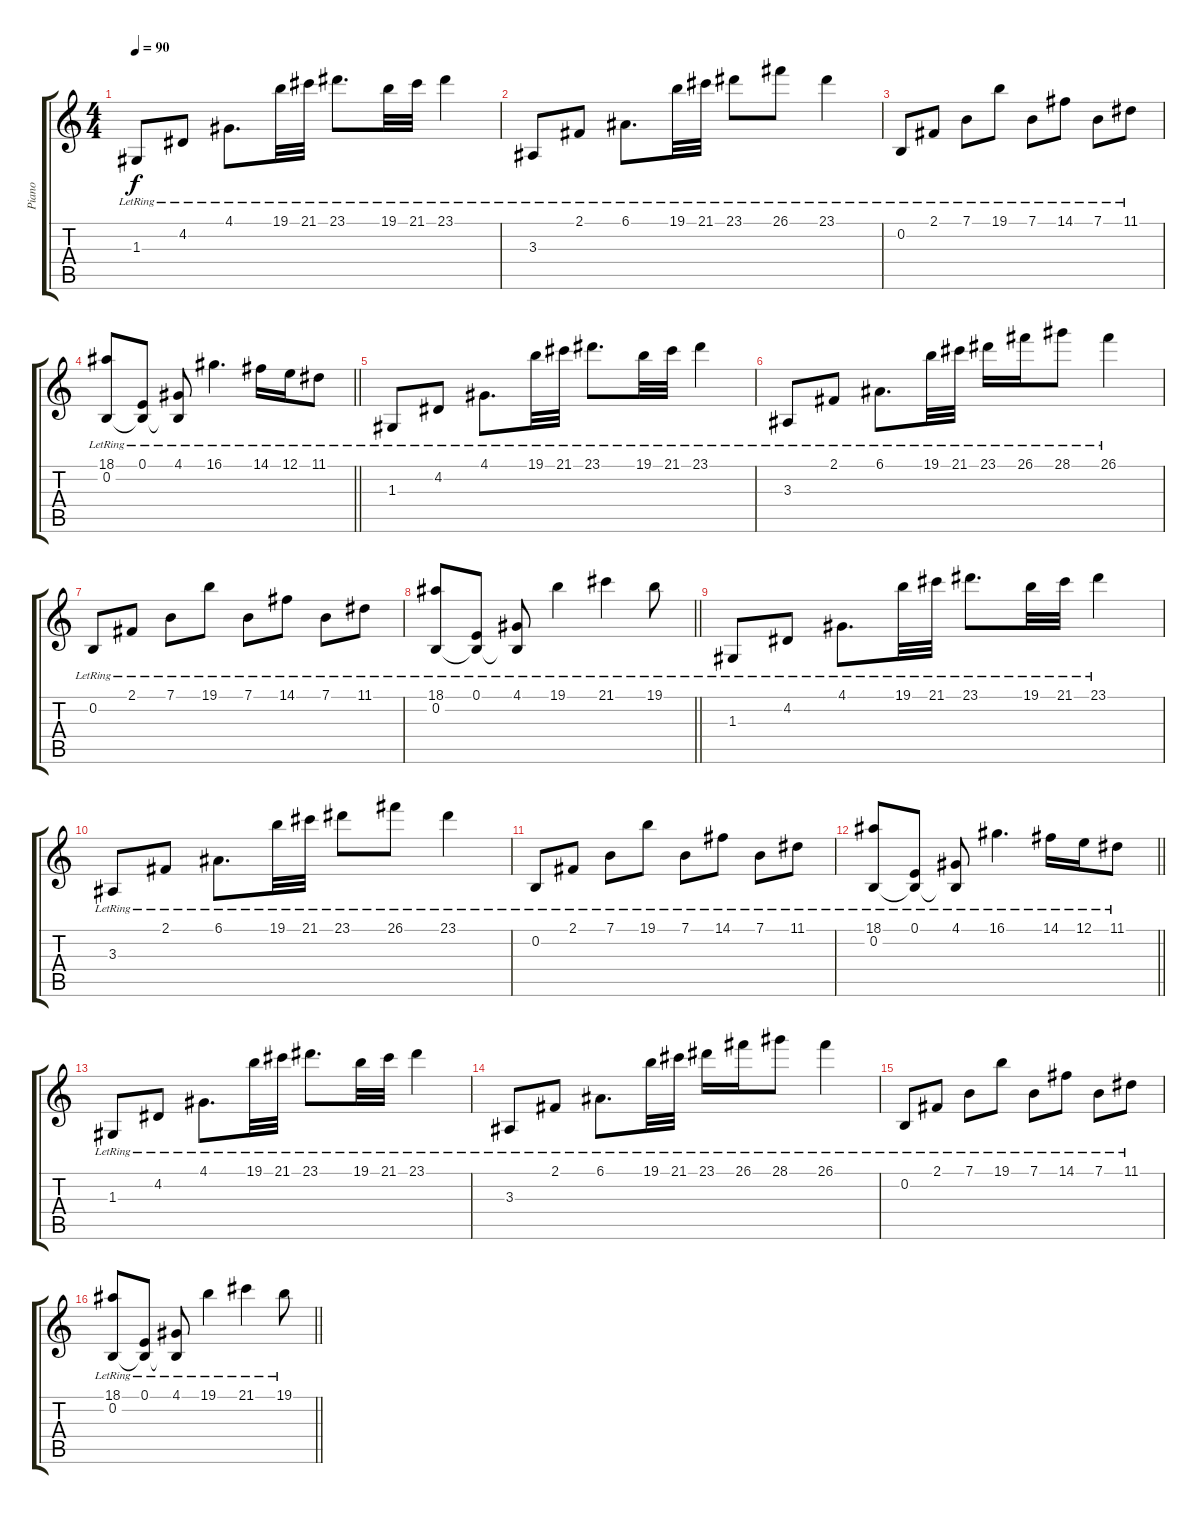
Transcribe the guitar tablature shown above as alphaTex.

\track ("Piano" "Piano") {instrument acousticgrandpiano}
\staff {score tabs}
\tuning (E4 B3 G3 D3 A2 E2) {hide}
\ts (4 4)
\tempo 90
\clef g2
\ks c
1.3{lr}.8{dy f} 4.2{lr}.8 4.1{lr}.8{d} 19.1{lr}.32 21.1{lr}.32 23.1{lr}.8{d} 19.1{lr}.32 21.1{lr}.32 23.1{lr}.4 |
3.3{lr}.8 2.1{lr}.8 6.1{lr}.8{d} 19.1{lr}.32 21.1{lr}.32 23.1{lr}.8 26.1{lr}.8 23.1{lr}.4 |
0.2{lr}.8 2.1{lr}.8 7.1{lr}.8 19.1{lr}.8 7.1{lr}.8 14.1{lr}.8 7.1{lr}.8 11.1{lr}.8 |
\barLineRight lightlight
(18.1{lr} 0.2{lr}).8 (0.1{lr} 0.2{t}).8 (4.1{lr} 0.2{t}).8 16.1{lr}.4{d} 14.1{lr}.16 12.1{lr}.16 11.1{lr}.8 |
1.3{lr}.8 4.2{lr}.8 4.1{lr}.8{d} 19.1{lr}.32 21.1{lr}.32 23.1{lr}.8{d} 19.1{lr}.32 21.1{lr}.32 23.1{lr}.4 |
3.3{lr}.8 2.1{lr}.8 6.1{lr}.8{d} 19.1{lr}.32 21.1{lr}.32 23.1{lr}.16 26.1{lr}.16 28.1{lr}.8 26.1{lr}.4 |
0.2{lr}.8 2.1{lr}.8 7.1{lr}.8 19.1{lr}.8 7.1{lr}.8 14.1{lr}.8 7.1{lr}.8 11.1{lr}.8 |
\barLineRight lightlight
(18.1{lr} 0.2{lr}).8 (0.1{lr} 0.2{t}).8 (4.1{lr} 0.2{t}).8 19.1{lr}.4 21.1{lr}.4 19.1{lr}.8 |
1.3{lr}.8 4.2{lr}.8 4.1{lr}.8{d} 19.1{lr}.32 21.1{lr}.32 23.1{lr}.8{d} 19.1{lr}.32 21.1{lr}.32 23.1{lr}.4 |
3.3{lr}.8 2.1{lr}.8 6.1{lr}.8{d} 19.1{lr}.32 21.1{lr}.32 23.1{lr}.8 26.1{lr}.8 23.1{lr}.4 |
0.2{lr}.8 2.1{lr}.8 7.1{lr}.8 19.1{lr}.8 7.1{lr}.8 14.1{lr}.8 7.1{lr}.8 11.1{lr}.8 |
\barLineRight lightlight
(18.1{lr} 0.2{lr}).8 (0.1{lr} 0.2{t}).8 (4.1{lr} 0.2{t}).8 16.1{lr}.4{d} 14.1{lr}.16 12.1{lr}.16 11.1{lr}.8 |
1.3{lr}.8 4.2{lr}.8 4.1{lr}.8{d} 19.1{lr}.32 21.1{lr}.32 23.1{lr}.8{d} 19.1{lr}.32 21.1{lr}.32 23.1{lr}.4 |
3.3{lr}.8 2.1{lr}.8 6.1{lr}.8{d} 19.1{lr}.32 21.1{lr}.32 23.1{lr}.16 26.1{lr}.16 28.1{lr}.8 26.1{lr}.4 |
0.2{lr}.8 2.1{lr}.8 7.1{lr}.8 19.1{lr}.8 7.1{lr}.8 14.1{lr}.8 7.1{lr}.8 11.1{lr}.8 |
\barLineRight lightlight
(18.1{lr} 0.2{lr}).8 (0.1{lr} 0.2{t}).8 (4.1{lr} 0.2{t}).8 19.1{lr}.4 21.1{lr}.4 19.1{lr}.8
